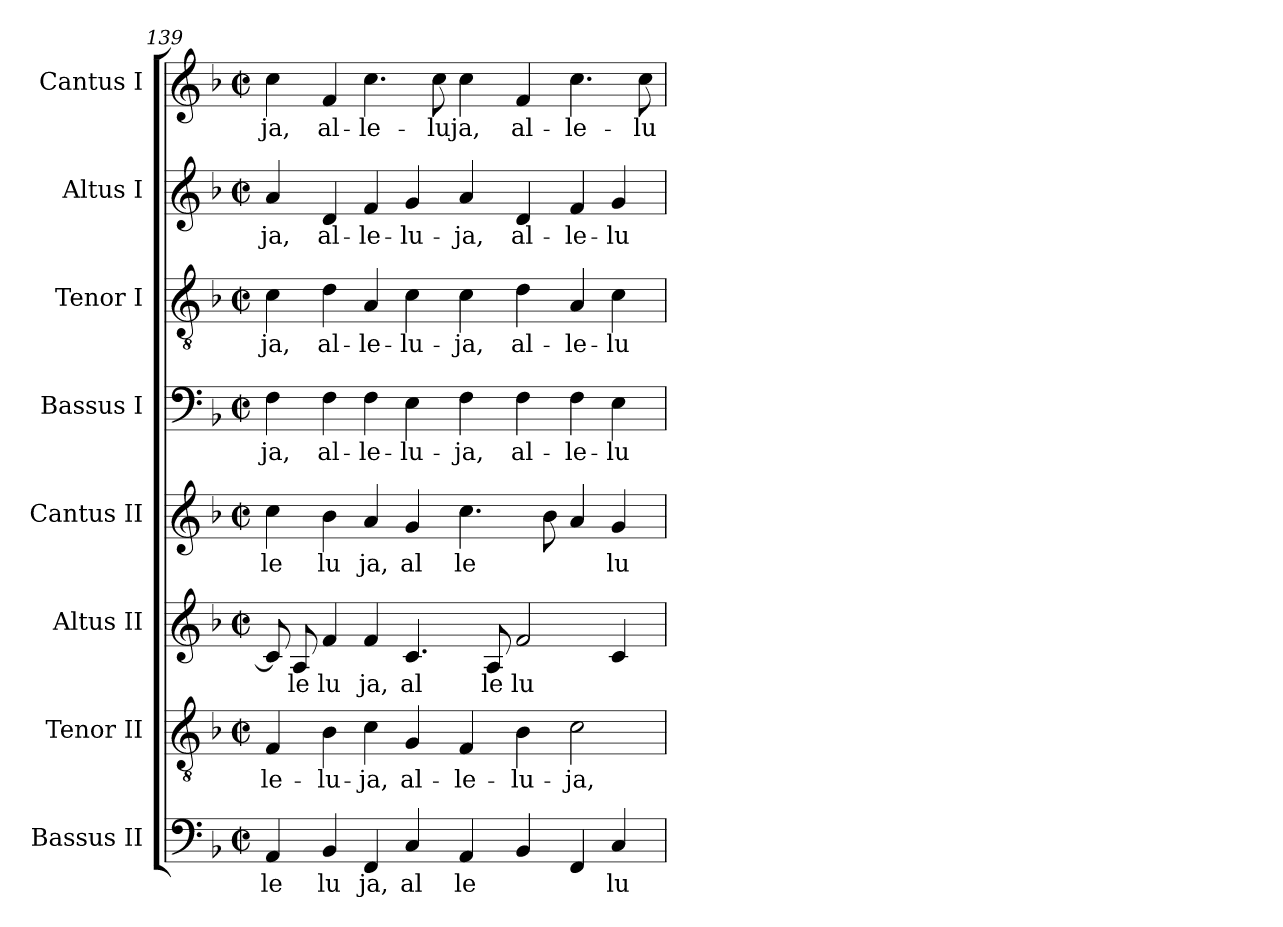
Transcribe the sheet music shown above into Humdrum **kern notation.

**kern	**text	**kern	**text	**kern	**text	**kern	**text	**kern	**text	**kern	**text	**kern	**text	**kern	**text
*part8	*part8	*part7	*part7	*part6	*part6	*part5	*part5	*part4	*part4	*part3	*part3	*part2	*part2	*part1	*part1
*staff8	*staff8	*staff7	*staff7	*staff6	*staff6	*staff5	*staff5	*staff4	*staff4	*staff3	*staff3	*staff2	*staff2	*staff1	*staff1
*I"Bassus II	*	*I"Tenor II	*	*I"Altus II	*	*I"Cantus II	*	*I"Bassus I	*	*I"Tenor I	*	*I"Altus I	*	*I"Cantus I	*
*clefF4	*	*clefGv2	*	*clefG2	*	*clefG2	*	*clefF4	*	*clefGv2	*	*clefG2	*	*clefG2	*
*k[b-]	*	*k[b-]	*	*k[b-]	*	*k[b-]	*	*k[b-]	*	*k[b-]	*	*k[b-]	*	*k[b-]	*
*F:	*	*F:	*	*F:	*	*F:	*	*F:	*	*F:	*	*F:	*	*F:	*
*M2/2	*	*M2/2	*	*M2/2	*	*M2/2	*	*M2/2	*	*M2/2	*	*M2/2	*	*M2/2	*
*met(c|)	*	*met(c|)	*	*met(c|)	*	*met(c|)	*	*met(c|)	*	*met(c|)	*	*met(c|)	*	*met(c|)	*
=139	=139	=139	=139	=139	=139	=139	=139	=139	=139	=139	=139	=139	=139	=139	=139
!	!LO:LY:b:cj	!	!LO:LY:b:cj	!	!	!	!LO:LY:b:cj	!	!LO:LY:b:cj	!	!LO:LY:b:cj	!	!LO:LY:b:cj	!	!LO:LY:b:cj
4AA/	le	4F/	-le-	8c/]	.	4cc\	le	4F\	-ja,	4c\	-ja,	4a/	-ja,	4cc\	-ja,
!	!	!	!	!	!LO:LY:b:cj	!	!	!	!	!	!	!	!	!	!
.	.	.	.	8A/	le	.	.	.	.	.	.	.	.	.	.
!	!LO:LY:b:cj	!	!LO:LY:b:cj	!	!LO:LY:b:cj	!	!LO:LY:b:cj	!	!LO:LY:b:cj	!	!LO:LY:b:cj	!	!LO:LY:b:cj	!	!LO:LY:b:cj
4BB-/	lu	4B-\	-lu-	4f/	lu	4b-\	lu	4F\	al-	4d\	al-	4d/	al-	4f/	al-
!	!LO:LY:b:cj	!	!LO:LY:b:cj	!	!LO:LY:b:cj	!	!LO:LY:b:cj	!	!LO:LY:b:cj	!	!LO:LY:b:cj	!	!LO:LY:b:cj	!	!LO:LY:b:cj
4FF/	ja,	4c\	-ja,	4f/	ja,	4a/	ja,	4F\	-le-	4A/	-le-	4f/	-le-	4.cc\	-le-
!	!LO:LY:b:cj	!	!LO:LY:b:cj	!	!LO:LY:b:cj	!	!LO:LY:b:cj	!	!LO:LY:b:cj	!	!LO:LY:b:cj	!	!LO:LY:b:cj	!	!
4C/	al	4G/	al-	4.c/	al	4g/	al	4E\	-lu-	4c\	-lu-	4g/	-lu-	.	.
!	!	!	!	!	!	!	!	!	!	!	!	!	!	!	!LO:LY:b
.	.	.	.	.	.	.	.	.	.	.	.	.	.	8cc\	-luja,
!	!LO:LY:b:cj	!	!LO:LY:b:cj	!	!	!	!LO:LY:b:cj	!	!LO:LY:b:cj	!	!LO:LY:b:cj	!	!LO:LY:b:cj	!	!
4AA/	le	4F/	-le-	.	.	4.cc\	le	4F\	-ja,	4c\	-ja,	4a/	-ja,	4cc\	.
!	!	!	!	!	!LO:LY:b:cj	!	!	!	!	!	!	!	!	!	!
.	.	.	.	8A/	le	.	.	.	.	.	.	.	.	.	.
!	!	!	!LO:LY:b:cj	!	!LO:LY:b:cj	!	!	!	!LO:LY:b:cj	!	!LO:LY:b:cj	!	!LO:LY:b:cj	!	!LO:LY:b:cj
4BB-/	.	4B-\	-lu-	2f/	lu	.	.	4F\	al-	4d\	al-	4d/	al-	4f/	al-
.	.	.	.	.	.	8b-\	.	.	.	.	.	.	.	.	.
!	!	!	!LO:LY:b:cj	!	!	!	!	!	!LO:LY:b:cj	!	!LO:LY:b:cj	!	!LO:LY:b:cj	!	!LO:LY:b:cj
4FF/	.	2c\	-ja,	.	.	4a/	.	4F\	-le-	4A/	-le-	4f/	-le-	4.cc\	-le-
!	!LO:LY:b:cj	!	!	!	!	!	!LO:LY:b:cj	!	!LO:LY:b:cj	!	!LO:LY:b:cj	!	!LO:LY:b:cj	!	!
4C/	lu	.	.	4c/	.	4g/	lu	4E\	-lu-	4c\	-lu-	4g/	-lu-	.	.
!	!	!	!	!	!	!	!	!	!	!	!	!	!	!	!LO:LY:b:cj
.	.	.	.	.	.	.	.	.	.	.	.	.	.	8cc\	-lu-
=	=	=	=	=	=	=	=	=	=	=	=	=	=	=	=
*-	*-	*-	*-	*-	*-	*-	*-	*-	*-	*-	*-	*-	*-	*-	*-
